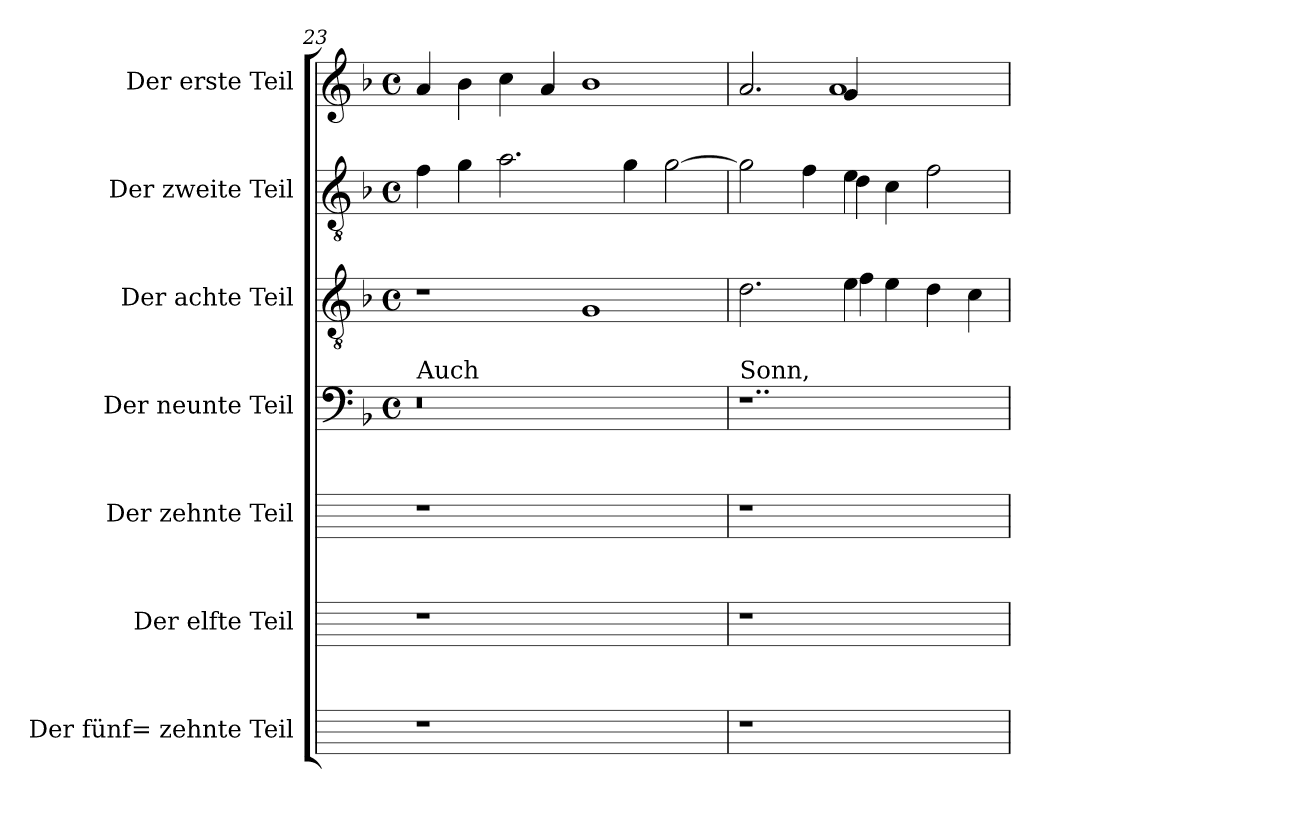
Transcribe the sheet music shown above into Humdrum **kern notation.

**kern	**kern	**kern	**kern	**kern	**kern	**kern
*part7	*part6	*part5	*part4	*part3	*part2	*part1
*staff7	*staff6	*staff5	*staff4	*staff3	*staff2	*staff1
*I"Der fünf=  zehnte Teil	*I"Der elfte  Teil	*I"Der zehnte  Teil	*I"Der neunte  Teil	*I"Der achte  Teil	*I"Der zweite  Teil	*I"Der erste  Teil
*	*	*	*clefF4	*clefGv2	*clefGv2	*clefG2
*	*	*	*k[b-]	*k[b-]	*k[b-]	*k[b-]
*	*	*	*F:	*F:	*F:	*F:
*	*	*	*M4/4	*M4/4	*M4/4	*M4/4
*	*	*	*met(c)	*met(c)	*met(c)	*met(c)
=23	=23	=23	=23	=23	=23	=23
!	!	!	!LO:TX:a:t=Auch	!	!	!
1r	1r	1r	0r	1r	4f\	4a/
.	.	.	.	.	4g\	4b-\
.	.	.	.	.	2.a\	4cc\
.	.	.	.	.	.	4a/
1ryy	1ryy	1ryy	.	1G	.	1b-
.	.	.	.	.	4g\	.
.	.	.	.	.	[>2g\	.
=24	=24	=24	=24	=24	=24	=24
*	*	*	*	*^	*^	*^
!	!	!	!LO:TX:a:t=Sonn,	!	!	!	!	!	!
1r	1r	1r	1..r	2.d\	2.ryy	2g\]	2.ryy	2.a/	2.ryy
.	.	.	.	.	.	4f\	.	.	.
.	.	.	.	4e\	4f\	4e\	4d\	4g/	1a
2.ryy	2.ryy	2.ryy	.	4e\	2.ryy	4c\	2.ryy	2.ryy	.
.	.	.	.	4d\	.	2f\	.	.	.
.	.	.	.	4c\	.	.	.	.	.
*	*	*	*	*v	*v	*	*	*v	*v
*	*	*	*	*	*v	*v	*
=	=	=	=	=	=	=
*-	*-	*-	*-	*-	*-	*-
